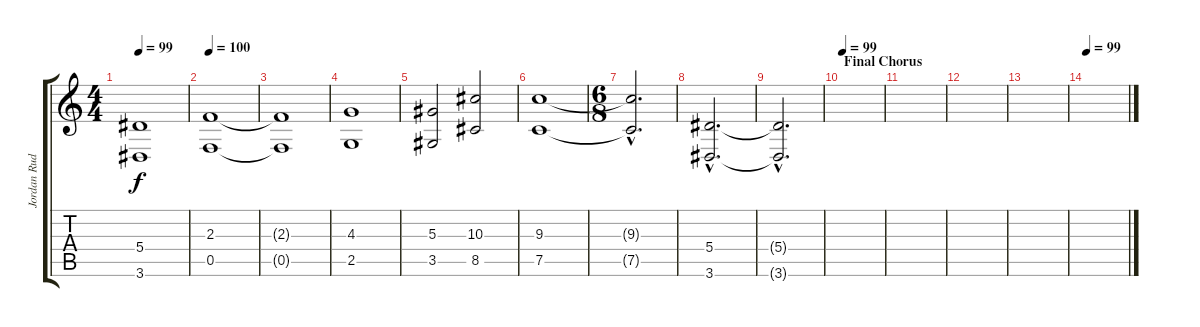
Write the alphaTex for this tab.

\track ("Jordan Rudess" "Jordan Rud") {instrument choiraahs}
\staff {score tabs}
\tuning (C5 G4 Eb4 Bb3 F3 C3) {hide}
\ts (4 4)
\tempo 99
\clef g2
\ks c
(5.4{t} 3.6{t}).1{dy f} |
\tempo 100
(2.3 0.5).1 |
(2.3{t} 0.5{t}).1 |
(4.3 2.5).1 |
(5.3 3.5).2 (10.3 8.5).2 |
(9.3 7.5).1 |
\ts (6 8)
(9.3{hac t} 7.5{hac t}).2{d} |
(5.4{hac} 3.6{hac}).2{d} |
(5.4{hac t} 3.6{hac t}).2{d} |
\section ("" "Final Chorus")
\tempo 99
|
|
|
|
\tempo 99
